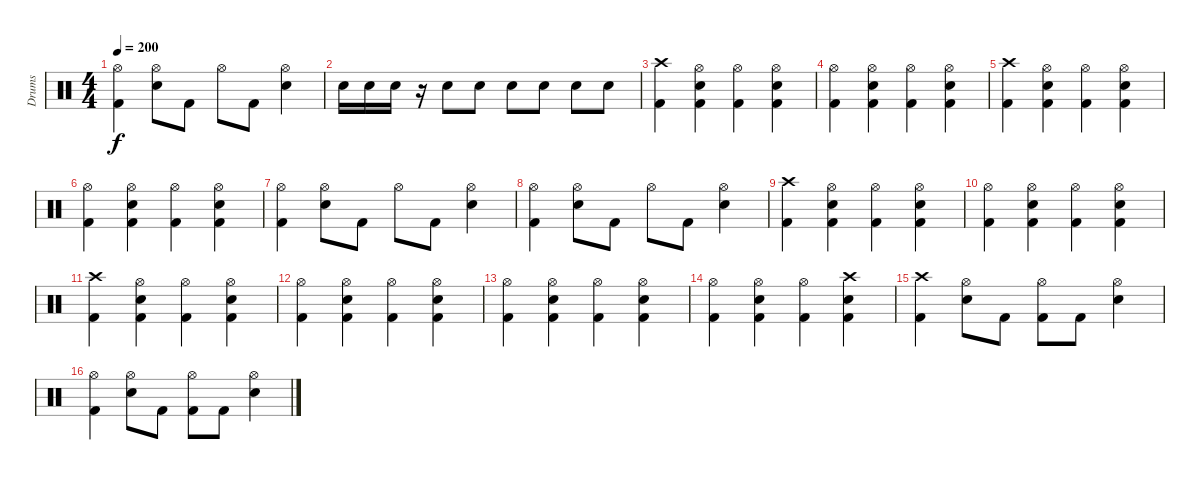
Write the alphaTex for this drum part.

\track ("Drums" "Drums") {instrument percussion}
\staff {score}
\articulation defaults
\ts (4 4)
\tempo 200
\clef neutral
\ks c
("Hi-Hat (open)" "Kick (hit) 2").4{dy f} ("Hi-Hat (open)" "Electric Snare (hit)").8 "Kick (hit) 2".8 "Hi-Hat (open)".8 "Kick (hit) 2".8 ("Hi-Hat (open)" "Electric Snare (hit)").4 |
"Electric Snare (hit)".16 "Electric Snare (hit)".16 "Electric Snare (hit)".16 r.16 "Electric Snare (hit)".8 "Electric Snare (hit)".8 "Electric Snare (hit)".8 "Electric Snare (hit)".8 "Electric Snare (hit)".8 "Electric Snare (hit)".8 |
("Crash high (hit)" "Kick (hit) 2").4 ("Hi-Hat (open)" "Electric Snare (hit)" "Kick (hit) 2").4 ("Hi-Hat (open)" "Kick (hit) 2").4 ("Hi-Hat (open)" "Electric Snare (hit)" "Kick (hit) 2").4 |
("Hi-Hat (open)" "Kick (hit) 2").4 ("Hi-Hat (open)" "Electric Snare (hit)" "Kick (hit) 2").4 ("Hi-Hat (open)" "Kick (hit) 2").4 ("Hi-Hat (open)" "Electric Snare (hit)" "Kick (hit) 2").4 |
("Crash high (hit)" "Kick (hit) 2").4 ("Hi-Hat (open)" "Electric Snare (hit)" "Kick (hit) 2").4 ("Hi-Hat (open)" "Kick (hit) 2").4 ("Hi-Hat (open)" "Electric Snare (hit)" "Kick (hit) 2").4 |
("Hi-Hat (open)" "Kick (hit) 2").4 ("Hi-Hat (open)" "Electric Snare (hit)" "Kick (hit) 2").4 ("Hi-Hat (open)" "Kick (hit) 2").4 ("Hi-Hat (open)" "Electric Snare (hit)" "Kick (hit) 2").4 |
("Hi-Hat (open)" "Kick (hit) 2").4 ("Hi-Hat (open)" "Electric Snare (hit)").8 "Kick (hit) 2".8 "Hi-Hat (open)".8 "Kick (hit) 2".8 ("Hi-Hat (open)" "Electric Snare (hit)").4 |
("Hi-Hat (open)" "Kick (hit) 2").4 ("Hi-Hat (open)" "Electric Snare (hit)").8 "Kick (hit) 2".8 "Hi-Hat (open)".8 "Kick (hit) 2".8 ("Hi-Hat (open)" "Electric Snare (hit)").4 |
("Crash high (hit)" "Kick (hit) 2").4 ("Hi-Hat (open)" "Electric Snare (hit)" "Kick (hit) 2").4 ("Hi-Hat (open)" "Kick (hit) 2").4 ("Hi-Hat (open)" "Electric Snare (hit)" "Kick (hit) 2").4 |
("Hi-Hat (open)" "Kick (hit) 2").4 ("Hi-Hat (open)" "Electric Snare (hit)" "Kick (hit) 2").4 ("Hi-Hat (open)" "Kick (hit) 2").4 ("Hi-Hat (open)" "Electric Snare (hit)" "Kick (hit) 2").4 |
("Crash high (hit)" "Kick (hit) 2").4 ("Hi-Hat (open)" "Electric Snare (hit)" "Kick (hit) 2").4 ("Hi-Hat (open)" "Kick (hit) 2").4 ("Hi-Hat (open)" "Electric Snare (hit)" "Kick (hit) 2").4 |
("Hi-Hat (open)" "Kick (hit) 2").4 ("Hi-Hat (open)" "Electric Snare (hit)" "Kick (hit) 2").4 ("Hi-Hat (open)" "Kick (hit) 2").4 ("Hi-Hat (open)" "Electric Snare (hit)" "Kick (hit) 2").4 |
("Hi-Hat (open)" "Kick (hit) 2").4 ("Hi-Hat (open)" "Electric Snare (hit)" "Kick (hit) 2").4 ("Hi-Hat (open)" "Kick (hit) 2").4 ("Hi-Hat (open)" "Electric Snare (hit)" "Kick (hit) 2").4 |
("Hi-Hat (open)" "Kick (hit) 2").4 ("Hi-Hat (open)" "Electric Snare (hit)" "Kick (hit) 2").4 ("Hi-Hat (open)" "Kick (hit) 2").4 ("Crash high (hit)" "Electric Snare (hit)" "Kick (hit) 2").4 |
("Crash high (hit)" "Kick (hit) 2").4 ("Hi-Hat (open)" "Electric Snare (hit)").8 "Kick (hit) 2".8 ("Hi-Hat (open)" "Kick (hit) 2").8 "Kick (hit) 2".8 ("Hi-Hat (open)" "Electric Snare (hit)").4 |
("Hi-Hat (open)" "Kick (hit) 2").4 ("Hi-Hat (open)" "Electric Snare (hit)").8 "Kick (hit) 2".8 ("Hi-Hat (open)" "Kick (hit) 2").8 "Kick (hit) 2".8 ("Hi-Hat (open)" "Electric Snare (hit)").4
